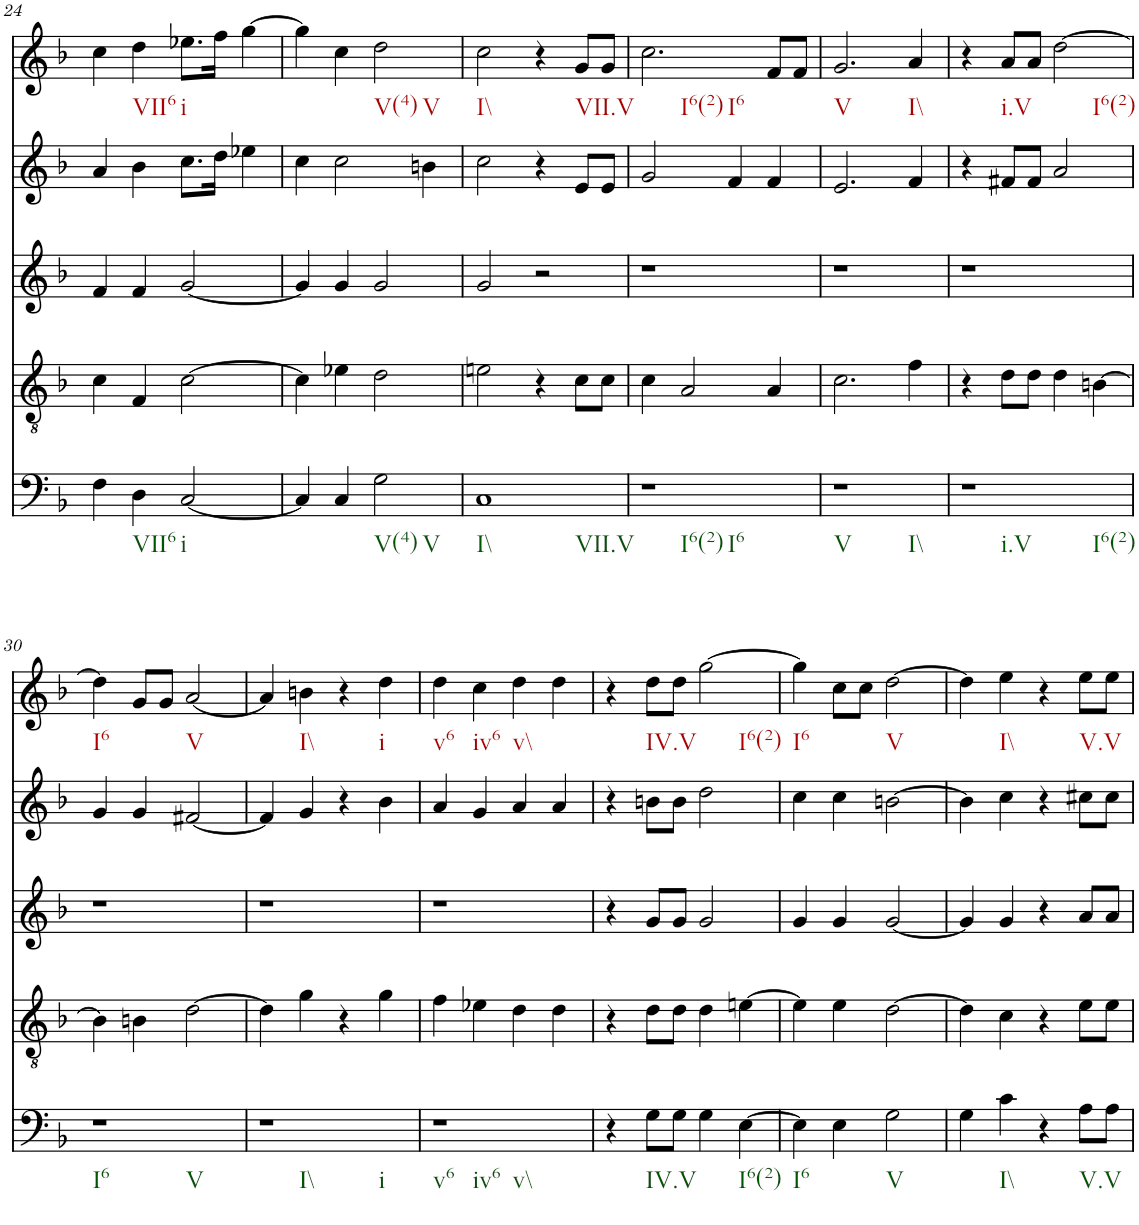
**kern	**kern	**kern	**kern	**kern
*part5	*part4	*part3	*part2	*part1
*staff5	*staff4	*staff3	*staff2	*staff1
*I"vox	*I"vox	*I"vox	*I"vox	*I"vox
!!LO:PB:g=z
*clefF4	*clefGv2	*clefG2	*clefG2	*clefG2
*k[b-]	*k[b-]	*k[b-]	*k[b-]	*k[b-]
*M4/4	*M4/4	*M4/4	*M4/4	*M4/4
=24	=24	=24	=24	=24
4F\	4c\	4f/	4a/	4cc\
4D\	4F/	4f/	4b-\	4dd\
[2C/	[2c\	[2g/	8.cc\L	8.ee-X\L
.	.	.	16dd\Jk	16ff\Jk
.	.	.	4ee-X\	[4gg\
=25	=25	=25	=25	=25
4C/]	4c\]	4g/]	4cc\	4gg\]
4C/	4e-X\	4g/	2cc\	4cc\
2G\	2d\	2g/	.	2dd\
.	.	.	4bn\	.
=26	=26	=26	=26	=26
1C	2en\	2g/	2cc\	2cc\
.	4r	2r	4r	4r
.	8c\L	.	8e/L	8g/L
.	8c\J	.	8e/J	8g/J
=27	=27	=27	=27	=27
1r	4c\	1r	2g/	2.cc\
.	2A/	.	.	.
.	.	.	4f/	.
.	4A/	.	4f/	8f/L
.	.	.	.	8f/J
=28	=28	=28	=28	=28
1r	2.c\	1r	2.e/	2.g/
.	4f\	.	4f/	4a/
=29	=29	=29	=29	=29
1r	4r	1r	4r	4r
.	8d\L	.	8f#X/L	8a/L
.	8d\J	.	8f#/J	8a/J
.	4d\	.	2a/	[2dd\
.	[4Bn\	.	.	.
!!LO:LB:g=z
=30	=30	=30	=30	=30
1r	4B\]	1r	4g/	4dd\]
.	4Bn\	.	4g/	8g/L
.	.	.	.	8g/J
.	[2d\	.	[2f#X/	[2a/
=31	=31	=31	=31	=31
1r	4d\]	1r	4f#/]	4a/]
.	4g\	.	4g/	4bn\
.	4r	.	4r	4r
.	4g\	.	4b-\	4dd\
=32	=32	=32	=32	=32
1r	4f\	1r	4a/	4dd\
.	4e-X\	.	4g/	4cc\
.	4d\	.	4a/	4dd\
.	4d\	.	4a/	4dd\
=33	=33	=33	=33	=33
4r	4r	4r	4r	4r
8G\L	8d\L	8g/L	8bn\L	8dd\L
8G\J	8d\J	8g/J	8b\J	8dd\J
4G\	4d\	2g/	2dd\	[2gg\
[4E\	[4en\	.	.	.
=34	=34	=34	=34	=34
4E\]	4e\]	4g/	4cc\	4gg\]
4E\	4e\	4g/	4cc\	8cc\L
.	.	.	.	8cc\J
2G\	[2d\	[2g/	[2bn\	[2dd\
=35	=35	=35	=35	=35
4G\	4d\]	4g/]	4b\]	4dd\]
4c\	4c\	4g/	4cc\	4ee\
4r	4r	4r	4r	4r
8A\L	8e\L	8a/L	8cc#X\L	8ee\L
8A\J	8e\J	8a/J	8cc#\J	8ee\J
=	=	=	=	=
*-	*-	*-	*-	*-
